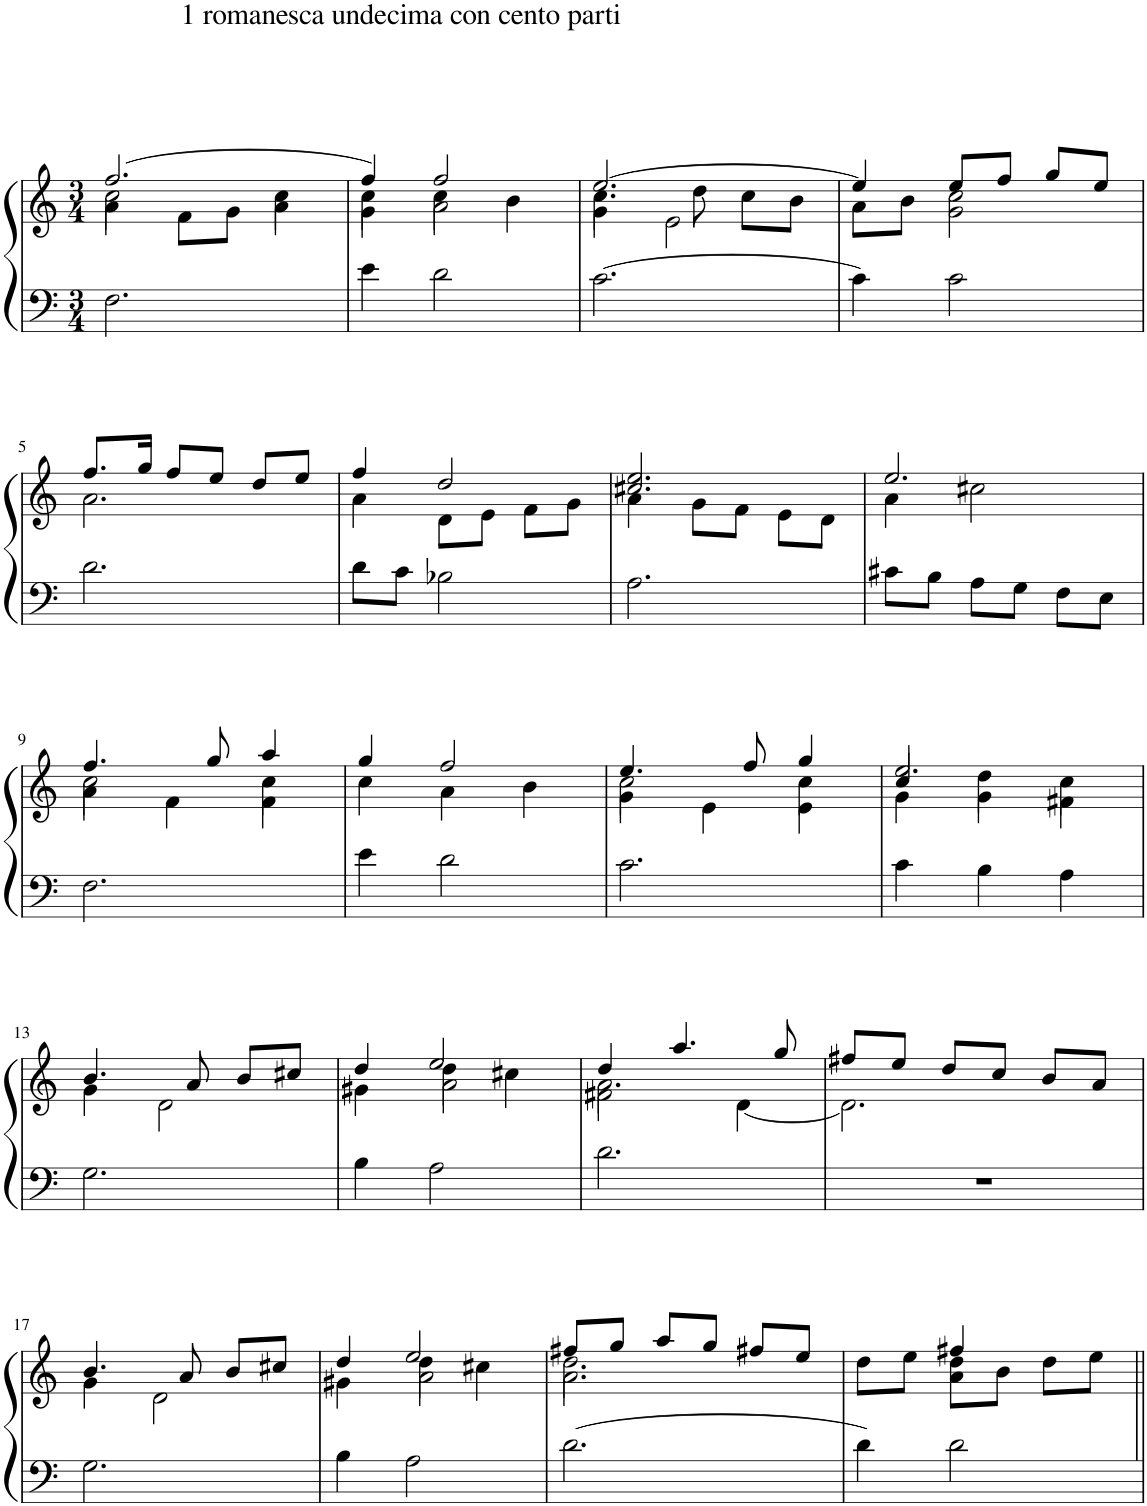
**kern	**kern
*part1	*part1
*staff2	*staff1
*I"Piano	*
*I'Pno.	*
*clefF4	*clefG2
*k[]	*k[]
*M3/4	*M3/4
=1	=1
*	*^
*	*	*^
2.F\	[2.ff/	2cc\	4a\
.	.	.	8f\L
.	.	.	8g\J
.	.	4cc\	4a\
=2	=2	=2	=2
4e\	4ff/]	4cc\	4g\
2d\	2ff/	4cc\	2a\
.	.	4b\	.
=3	=3	=3	=3
[2.c\	[2.ee/	4.cc\	4g\
.	.	.	2e\
.	.	8dd\	.
.	.	8cc\L	.
.	.	8b\J	.
*	*	*v	*v
=4	=4	=4
4c\]	4ee/]	8a\L
.	.	8b\J
2c\	8ee/L	2g\ 2cc\
.	8ff/J	.
.	8gg/L	.
.	8ee/J	.
!!LO:LB:g=z	!!
=5	=5	=5
2.d\	8.ff/L	2.a\
.	16gg/Jk	.
.	8ff/L	.
.	8ee/J	.
.	8dd/L	.
.	8ee/J	.
=6	=6	=6
8d\L	4ff/	4a\
8c\J	.	.
2B-X\	2dd/	8d\L
.	.	8e\J
.	.	8f\L
.	.	8g\J
=7	=7	=7
2.A\	2.cc#X/ 2.ee/	4a\
.	.	8g\L
.	.	8f\J
.	.	8e\L
.	.	8d\J
=8	=8	=8
8c#X\L	2.ee/	4a\
8B\J	.	.
8A\L	.	2cc#X\
8G\J	.	.
8F\L	.	.
8E\J	.	.
!!LO:LB:g=z
=9	=9	=9
*	*	*^
2.F\	4.ff/	2cc\	4a\
.	.	.	4f\
.	8gg/	.	.
.	4aa/	4cc\	4f\
*	*	*v	*v
=10	=10	=10
4e\	4gg/	4cc\
2d\	2ff/	4a\
.	.	4b\
=11	=11	=11
*	*	*^
2.c\	4.ee/	2cc\	4g\
.	.	.	4e\
.	8ff/	.	.
.	4gg/	4cc\	4e\
=12	=12	=12	=12
4c\	2.ee/	4g\	4cc/
4B\	.	4g\	4dd\
4A\	.	4f#X\	4cc\
*	*	*v	*v
!!LO:LB:g=z
=13	=13	=13
2.G\	4.b/	4g\
.	.	2d\
.	8a/	.
.	8b/L	.
.	8cc#X/J	.
=14	=14	=14
*	*	*^
4B\	4dd/	4g#X\	4ryy
2A\	2ee/	2a\	4dd\
.	.	.	4cc#X\
=15	=15	=15	=15
2.d\	4dd/	2.a\	2f#X\
.	4.aa/	.	.
.	.	.	[4d\
.	8gg/	.	.
*	*	*v	*v
=16	=16	=16
2.r	8ff#X/L	2.d\]
.	8ee/J	.
.	8dd/L	.
.	8cc/J	.
.	8b/L	.
.	8a/J	.
!!LO:LB:g=z	!!
=17	=17	=17
2.G\	4.b/	4g\
.	.	2d\
.	8a/	.
.	8b/L	.
.	8cc#X/J	.
=18	=18	=18
*	*	*^
4B\	4dd/	4g#X\	4ryy
2A\	2ee/	2a\	4dd\
.	.	.	4cc#X\
=19	=19	=19	=19
[2.d\	8ff#X/L	2.dd\	2.a\
.	8gg/J	.	.
.	8aa/L	.	.
.	8gg/J	.	.
.	8ff#X/L	.	.
.	8ee/J	.	.
*	*	*v	*v
=20	=20	=20
4d\]	8dd\L	4ryy
.	8ee\J	.
2d\	4ff#X/	8a\ 8dd\L
.	.	8b\J
.	8dd\L	4ryy
.	8ee\J	.
*	*v	*v
=||	=||
*-	*-
